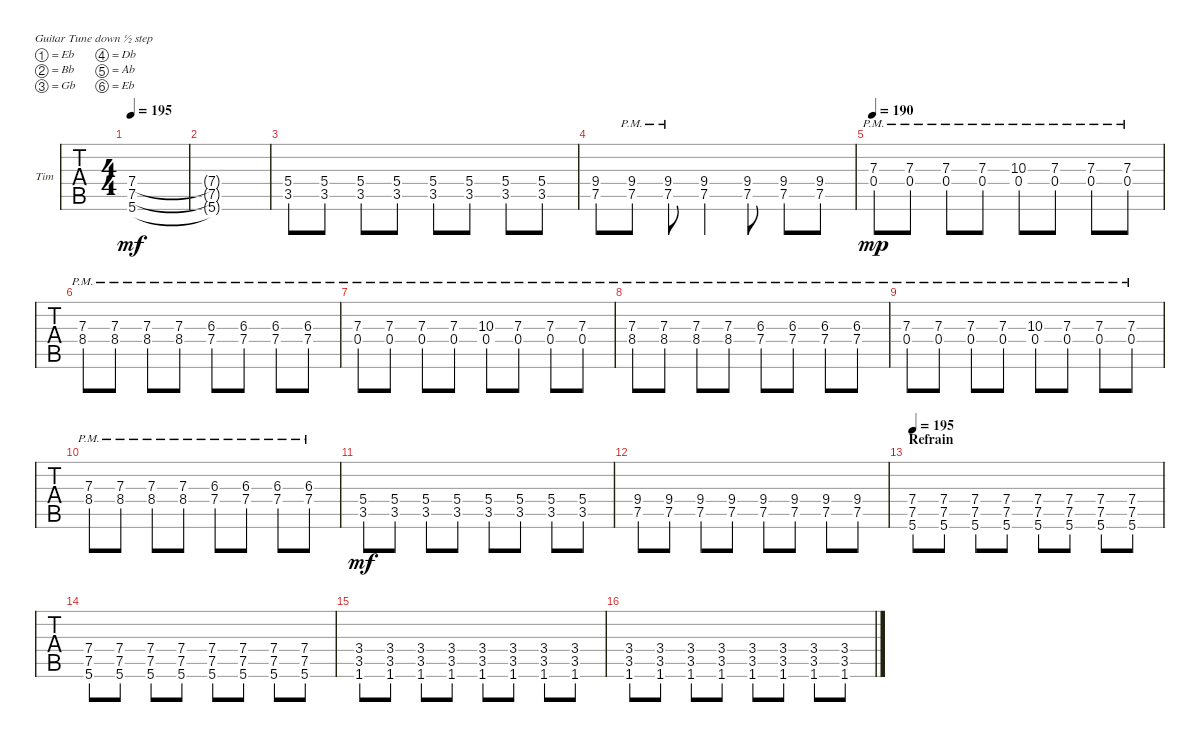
\defaultSystemsLayout 4
\bracketExtendMode groupsimilarinstruments
\firstSystemTrackNameOrientation horizontal
\otherSystemsTrackNameOrientation horizontal
\track ("Rhytm Guitar" "Tim ") {instrument overdrivenguitar}
\staff {tabs}
\tuning (Eb4 Bb3 Gb3 Db3 Ab2 Eb2)
\ts (4 4)
\tempo 195
\clef g2
\ks c
(5.6{t} 7.5{t} 7.4{t}).1{dy mf} |
(5.6{t} 7.5{t} 7.4{t}).1 |
(3.5 5.4).8 (3.5 5.4).8 (3.5 5.4).8 (3.5 5.4).8 (3.5 5.4).8 (3.5 5.4).8 (3.5 5.4).8 (3.5 5.4).8 |
(7.5 9.4).8 (7.5{pm} 9.4{pm}).8 (7.5{pm} 9.4{pm}).8 (7.5 9.4).4 (7.5 9.4).8 (7.5 9.4).8 (7.5 9.4).8 |
\tempo 190
(0.4{pm} 7.3{pm}).8{dy mp} (0.4{pm} 7.3{pm}).8 (0.4{pm} 7.3{pm}).8 (0.4{pm} 7.3{pm}).8 (0.4{pm} 10.3{pm}).8 (0.4{pm} 7.3{pm}).8 (0.4{pm} 7.3{pm}).8 (0.4{pm} 7.3{pm}).8 |
(7.3{pm} 8.4{pm}).8 (7.3{pm} 8.4{pm}).8 (7.3{pm} 8.4{pm}).8 (7.3{pm} 8.4{pm}).8 (6.3{pm} 7.4{pm}).8 (6.3{pm} 7.4{pm}).8 (6.3{pm} 7.4{pm}).8 (6.3{pm} 7.4{pm}).8 |
(0.4{pm} 7.3{pm}).8 (0.4{pm} 7.3{pm}).8 (0.4{pm} 7.3{pm}).8 (0.4{pm} 7.3{pm}).8 (0.4{pm} 10.3{pm}).8 (0.4{pm} 7.3{pm}).8 (0.4{pm} 7.3{pm}).8 (0.4{pm} 7.3{pm}).8 |
(7.3{pm} 8.4{pm}).8 (7.3{pm} 8.4{pm}).8 (7.3{pm} 8.4{pm}).8 (7.3{pm} 8.4{pm}).8 (6.3{pm} 7.4{pm}).8 (6.3{pm} 7.4{pm}).8 (6.3{pm} 7.4{pm}).8 (6.3{pm} 7.4{pm}).8 |
(0.4{pm} 7.3{pm}).8 (0.4{pm} 7.3{pm}).8 (0.4{pm} 7.3{pm}).8 (0.4{pm} 7.3{pm}).8 (0.4{pm} 10.3{pm}).8 (0.4{pm} 7.3{pm}).8 (0.4{pm} 7.3{pm}).8 (0.4{pm} 7.3{pm}).8 |
(7.3{pm} 8.4{pm}).8 (7.3{pm} 8.4{pm}).8 (7.3{pm} 8.4{pm}).8 (7.3{pm} 8.4{pm}).8 (6.3{pm} 7.4{pm}).8 (6.3{pm} 7.4{pm}).8 (6.3{pm} 7.4{pm}).8 (6.3{pm} 7.4{pm}).8 |
(5.4 3.5).8{dy mf} (5.4 3.5).8 (5.4 3.5).8 (5.4 3.5).8 (5.4 3.5).8 (5.4 3.5).8 (5.4 3.5).8 (5.4 3.5).8 |
(9.4 7.5).8 (9.4 7.5).8 (9.4 7.5).8 (9.4 7.5).8 (9.4 7.5).8 (9.4 7.5).8 (9.4 7.5).8 (9.4 7.5).8 |
\section ("" "Refrain")
\tempo (195 0.00625)
(5.6 7.5 7.4).8 (5.6 7.5 7.4).8 (5.6 7.5 7.4).8 (5.6 7.5 7.4).8 (5.6 7.5 7.4).8 (5.6 7.5 7.4).8 (5.6 7.5 7.4).8 (5.6 7.5 7.4).8 |
(5.6 7.5 7.4).8 (5.6 7.5 7.4).8 (5.6 7.5 7.4).8 (5.6 7.5 7.4).8 (5.6 7.5 7.4).8 (5.6 7.5 7.4).8 (5.6 7.5 7.4).8 (5.6 7.5 7.4).8 |
(1.6 3.5 3.4).8 (1.6 3.5 3.4).8 (1.6 3.5 3.4).8 (1.6 3.5 3.4).8 (1.6 3.5 3.4).8 (1.6 3.5 3.4).8 (1.6 3.5 3.4).8 (1.6 3.5 3.4).8 |
(1.6 3.5 3.4).8 (1.6 3.5 3.4).8 (1.6 3.5 3.4).8 (1.6 3.5 3.4).8 (1.6 3.5 3.4).8 (1.6 3.5 3.4).8 (1.6 3.5 3.4).8 (1.6 3.5 3.4).8
